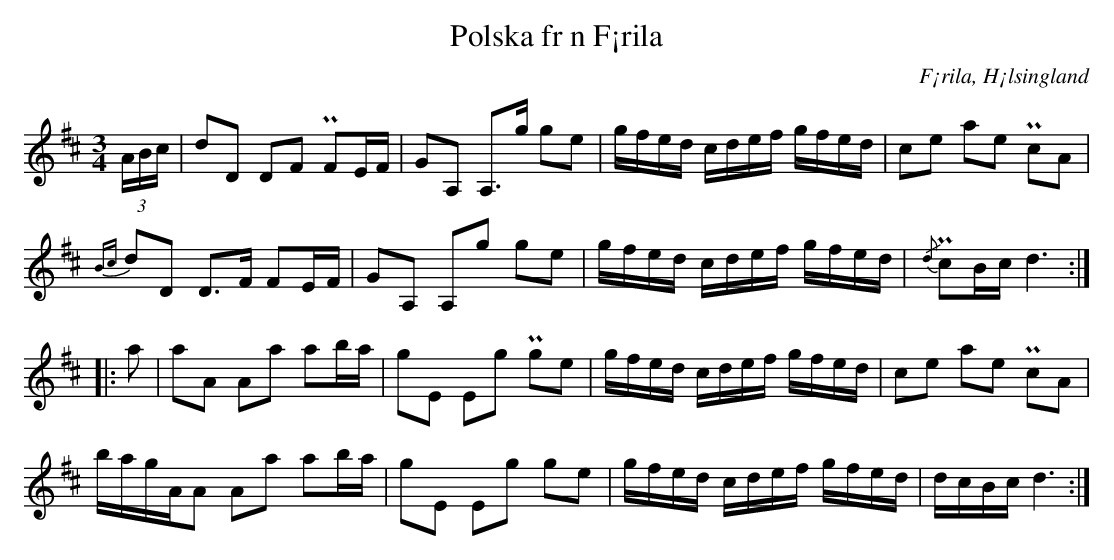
X:1
T:Polska fr n F¡rila
O:F¡rila, H¡lsingland
M:3/4
L:1/16
U:t=turn
K:D
(3ABc | d2D2 D2F2 PF2EF | G2A,2 A,2>g2 g2e2 | gfed cdef gfed | c2e2 a2e2 Pc2A2 |
{Bc}d2D2 D2>F2 F2EF | G2A,2 A,2g2 g2e2 | gfed cdef gfed | {/d}Pc2Bc d6 ::
a2 | a2A2 A2a2 a2ba | g2E2 E2g2 Pg2e2 | gfed cdef gfed | c2e2 a2e2 Pc2A2 |
bagAA2 A2a2 a2ba | g2E2 E2g2 g2e2 | gfed cdef gfed | dcBc d6 :|
